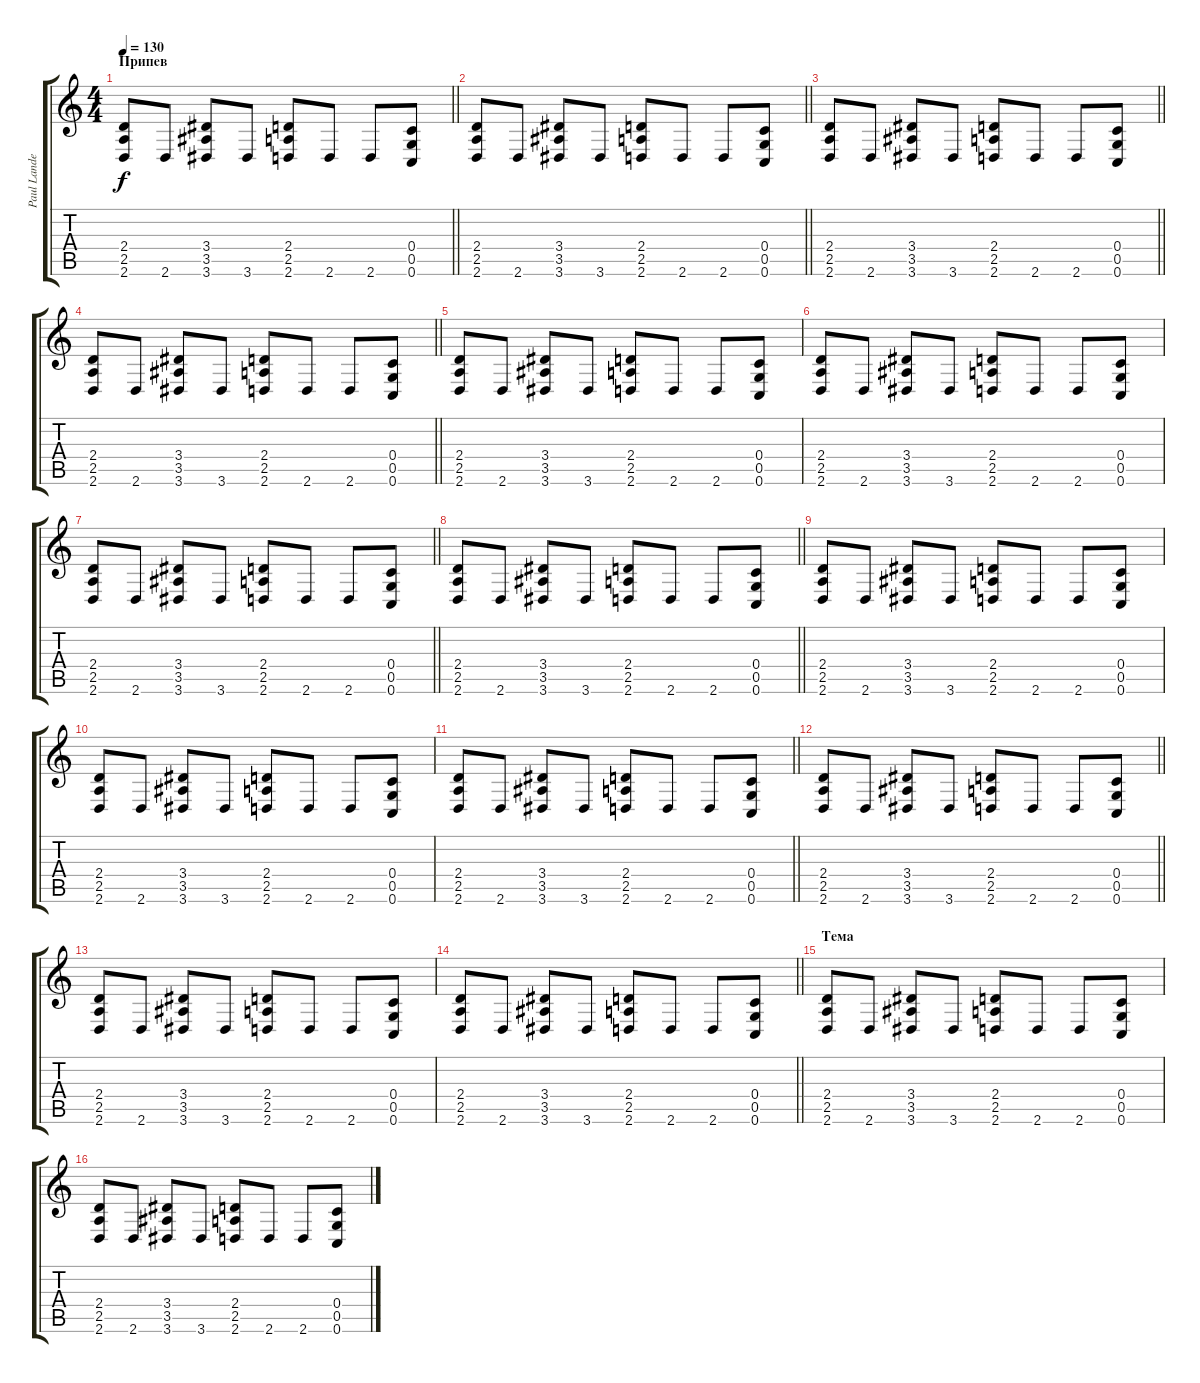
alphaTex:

\track ("Paul Landers" "Paul Lande") {instrument distortionguitar}
\staff {score tabs}
\tuning (E4 C4 G3 C3 G2 C2) {hide}
\ts (4 4)
\section ("" "Припев")
\tempo 130
\clef g2
\barLineRight lightlight
\ks c
(2.4 2.5 2.6).8{dy f} 2.6.8 (3.4 3.5 3.6).8 3.6.8 (2.4 2.5 2.6).8 2.6.8 2.6.8 (0.4 0.5 0.6).8 |
\barLineRight lightlight
(2.4 2.5 2.6).8 2.6.8 (3.4 3.5 3.6).8 3.6.8 (2.4 2.5 2.6).8 2.6.8 2.6.8 (0.4 0.5 0.6).8 |
\barLineRight lightlight
(2.4 2.5 2.6).8 2.6.8 (3.4 3.5 3.6).8 3.6.8 (2.4 2.5 2.6).8 2.6.8 2.6.8 (0.4 0.5 0.6).8 |
\barLineRight lightlight
(2.4 2.5 2.6).8 2.6.8 (3.4 3.5 3.6).8 3.6.8 (2.4 2.5 2.6).8 2.6.8 2.6.8 (0.4 0.5 0.6).8 |
(2.4 2.5 2.6).8 2.6.8 (3.4 3.5 3.6).8 3.6.8 (2.4 2.5 2.6).8 2.6.8 2.6.8 (0.4 0.5 0.6).8 |
(2.4 2.5 2.6).8 2.6.8 (3.4 3.5 3.6).8 3.6.8 (2.4 2.5 2.6).8 2.6.8 2.6.8 (0.4 0.5 0.6).8 |
\barLineRight lightlight
(2.4 2.5 2.6).8 2.6.8 (3.4 3.5 3.6).8 3.6.8 (2.4 2.5 2.6).8 2.6.8 2.6.8 (0.4 0.5 0.6).8 |
\barLineRight lightlight
(2.4 2.5 2.6).8 2.6.8 (3.4 3.5 3.6).8 3.6.8 (2.4 2.5 2.6).8 2.6.8 2.6.8 (0.4 0.5 0.6).8 |
(2.4 2.5 2.6).8 2.6.8 (3.4 3.5 3.6).8 3.6.8 (2.4 2.5 2.6).8 2.6.8 2.6.8 (0.4 0.5 0.6).8 |
(2.4 2.5 2.6).8 2.6.8 (3.4 3.5 3.6).8 3.6.8 (2.4 2.5 2.6).8 2.6.8 2.6.8 (0.4 0.5 0.6).8 |
\barLineRight lightlight
(2.4 2.5 2.6).8 2.6.8 (3.4 3.5 3.6).8 3.6.8 (2.4 2.5 2.6).8 2.6.8 2.6.8 (0.4 0.5 0.6).8 |
\barLineRight lightlight
(2.4 2.5 2.6).8 2.6.8 (3.4 3.5 3.6).8 3.6.8 (2.4 2.5 2.6).8 2.6.8 2.6.8 (0.4 0.5 0.6).8 |
(2.4 2.5 2.6).8 2.6.8 (3.4 3.5 3.6).8 3.6.8 (2.4 2.5 2.6).8 2.6.8 2.6.8 (0.4 0.5 0.6).8 |
\barLineRight lightlight
(2.4 2.5 2.6).8 2.6.8 (3.4 3.5 3.6).8 3.6.8 (2.4 2.5 2.6).8 2.6.8 2.6.8 (0.4 0.5 0.6).8 |
\section ("" "Тема")
(2.4 2.5 2.6).8{volume 13 balance 16} 2.6.8 (3.4 3.5 3.6).8 3.6.8 (2.4 2.5 2.6).8 2.6.8 2.6.8 (0.4 0.5 0.6).8 |
(2.4 2.5 2.6).8 2.6.8 (3.4 3.5 3.6).8 3.6.8 (2.4 2.5 2.6).8 2.6.8 2.6.8 (0.4 0.5 0.6).8
